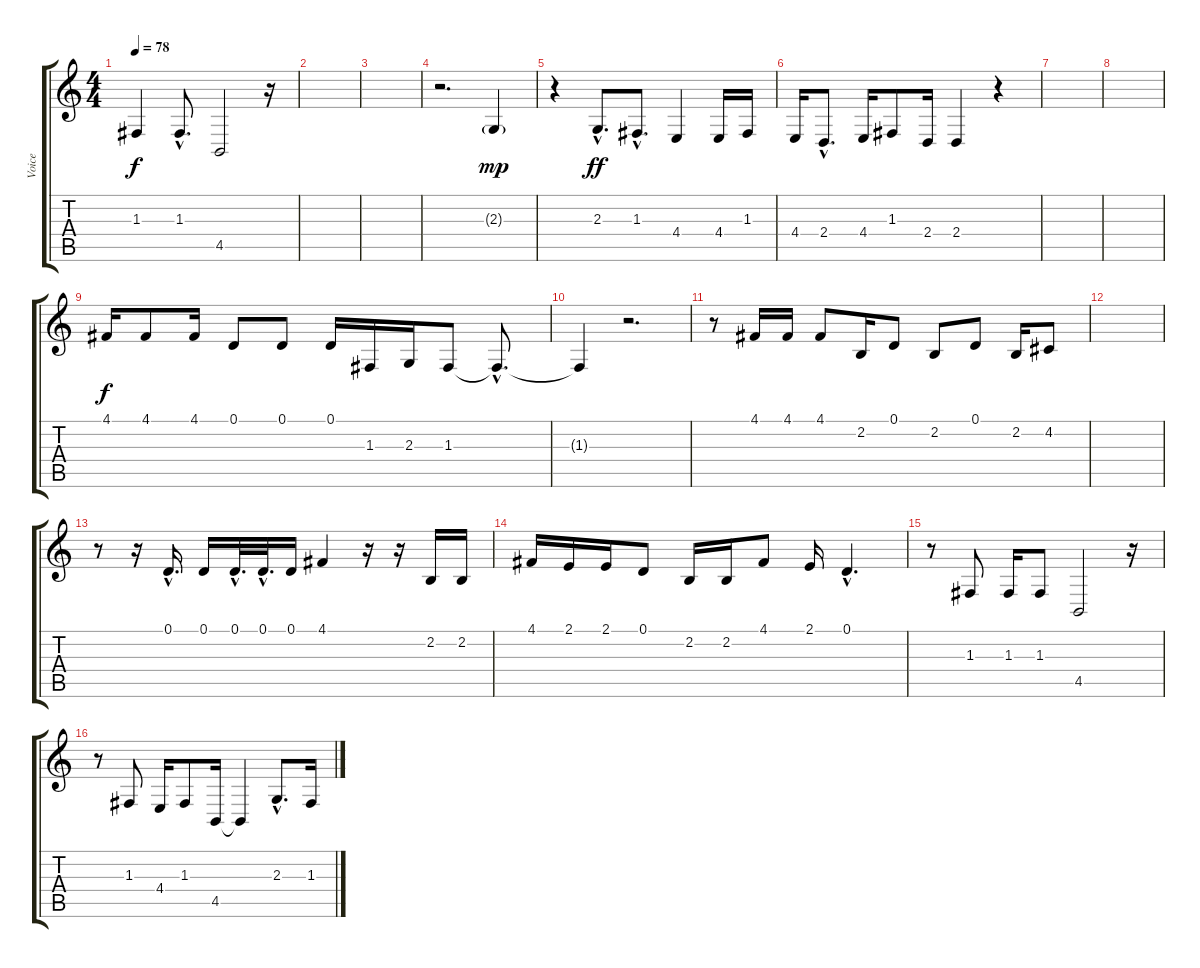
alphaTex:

\track ("Voice" "Voice") {instrument koto}
\staff {score tabs}
\tuning (D4 A3 F3 C3 G2 D2) {hide}
\ts (4 4)
\tempo 78
\clef g2
\ks c
1.3{t}.4{dy f} 1.3{hac}.8{d} 4.5.2 r.16 |
|
|
r.2{d} 2.3{g}.4{dy mp} |
r.4 2.3{hac}.8{d dy ff} 1.3{hac}.8{d} 4.4.4 4.4.16 1.3.16 |
4.4.16 2.4{hac}.8{d} 4.4.16 1.3.8 2.4.16 2.4.4 r.4 |
|
|
4.1.16{dy f} 4.1.8 4.1.16 0.1.8 0.1.8 0.1.16 1.3.16 2.3.16 1.3.8 1.3{hac t}.8{d} |
1.3{t}.4 r.2{d} |
r.8 4.1.16 4.1.16 4.1.8 2.2.16 0.1.8 2.2.8 0.1.8 2.2.16 4.2.8 |
|
r.8 r.16 0.1{hac}.16{d} 0.1.16 0.1{hac}.32{d} 0.1{hac}.32{d} 0.1.16 4.1.4 r.16 r.16 2.2.16 2.2.16 |
4.1.16 2.1.16 2.1.16 0.1.8 2.2.16 2.2.16 4.1.8 2.1.16 0.1{hac}.4{d} |
r.8 1.3.8 1.3.16 1.3.8 4.5.2 r.16 |
r.8 1.3.8 4.4.16 1.3.8 4.5.16 4.5{t}.4 2.3{hac}.8{d} 1.3.16
